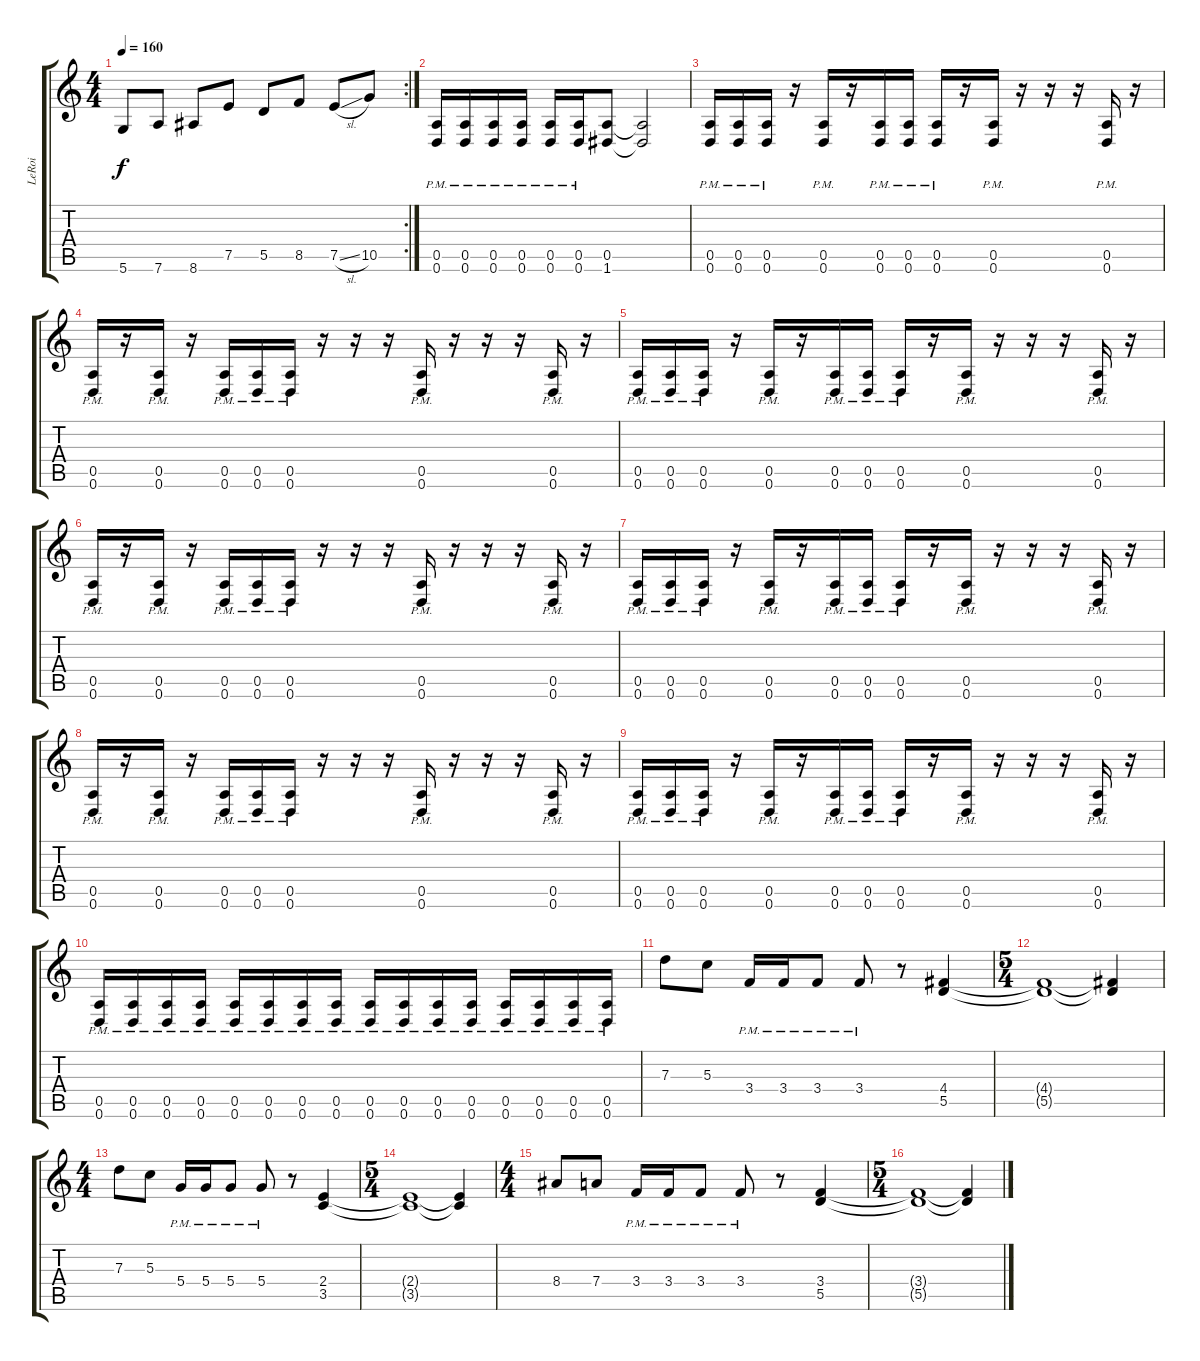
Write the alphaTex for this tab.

\track ("LeRoi" "LeRoi") {instrument distortionguitar}
\staff {score tabs}
\tuning (E4 B3 G3 D3 A2 D2) {hide}
\rc 2
\ts (4 4)
\tempo 160
\clef g2
\ks c
5.6.8{dy f} 7.6.8 8.6.8 7.5.8 5.5.8 8.5.8 7.5{sl}.8 10.5.8 |
(0.5{pm} 0.6{pm}).16 (0.5{pm} 0.6{pm}).16 (0.5{pm} 0.6{pm}).16 (0.5{pm} 0.6{pm}).16 (0.5{pm} 0.6{pm}).16 (0.5{pm} 0.6{pm}).16 (0.5 1.6).8 (0.5{t} 1.6{t}).2 |
(0.5{pm} 0.6{pm}).16 (0.5{pm} 0.6{pm}).16 (0.5{pm} 0.6{pm}).16 r.16 (0.5{pm} 0.6{pm}).16 r.16 (0.5{pm} 0.6{pm}).16 (0.5{pm} 0.6{pm}).16 (0.5{pm} 0.6{pm}).16 r.16 (0.5{pm} 0.6{pm}).16 r.16 r.16 r.16 (0.5{pm} 0.6{pm}).16 r.16 |
(0.5{pm} 0.6{pm}).16 r.16 (0.5{pm} 0.6{pm}).16 r.16 (0.5{pm} 0.6{pm}).16 (0.5{pm} 0.6{pm}).16 (0.5{pm} 0.6{pm}).16 r.16 r.16 r.16 (0.5{pm} 0.6{pm}).16 r.16 r.16 r.16 (0.5{pm} 0.6{pm}).16 r.16 |
(0.5{pm} 0.6{pm}).16 (0.5{pm} 0.6{pm}).16 (0.5{pm} 0.6{pm}).16 r.16 (0.5{pm} 0.6{pm}).16 r.16 (0.5{pm} 0.6{pm}).16 (0.5{pm} 0.6{pm}).16 (0.5{pm} 0.6{pm}).16 r.16 (0.5{pm} 0.6{pm}).16 r.16 r.16 r.16 (0.5{pm} 0.6{pm}).16 r.16 |
(0.5{pm} 0.6{pm}).16 r.16 (0.5{pm} 0.6{pm}).16 r.16 (0.5{pm} 0.6{pm}).16 (0.5{pm} 0.6{pm}).16 (0.5{pm} 0.6{pm}).16 r.16 r.16 r.16 (0.5{pm} 0.6{pm}).16 r.16 r.16 r.16 (0.5{pm} 0.6{pm}).16 r.16 |
(0.5{pm} 0.6{pm}).16 (0.5{pm} 0.6{pm}).16 (0.5{pm} 0.6{pm}).16 r.16 (0.5{pm} 0.6{pm}).16 r.16 (0.5{pm} 0.6{pm}).16 (0.5{pm} 0.6{pm}).16 (0.5{pm} 0.6{pm}).16 r.16 (0.5{pm} 0.6{pm}).16 r.16 r.16 r.16 (0.5{pm} 0.6{pm}).16 r.16 |
(0.5{pm} 0.6{pm}).16 r.16 (0.5{pm} 0.6{pm}).16 r.16 (0.5{pm} 0.6{pm}).16 (0.5{pm} 0.6{pm}).16 (0.5{pm} 0.6{pm}).16 r.16 r.16 r.16 (0.5{pm} 0.6{pm}).16 r.16 r.16 r.16 (0.5{pm} 0.6{pm}).16 r.16 |
(0.5{pm} 0.6{pm}).16 (0.5{pm} 0.6{pm}).16 (0.5{pm} 0.6{pm}).16 r.16 (0.5{pm} 0.6{pm}).16 r.16 (0.5{pm} 0.6{pm}).16 (0.5{pm} 0.6{pm}).16 (0.5{pm} 0.6{pm}).16 r.16 (0.5{pm} 0.6{pm}).16 r.16 r.16 r.16 (0.5{pm} 0.6{pm}).16 r.16 |
(0.5{pm} 0.6{pm}).16 (0.5{pm} 0.6{pm}).16 (0.5{pm} 0.6{pm}).16 (0.5{pm} 0.6{pm}).16 (0.5{pm} 0.6{pm}).16 (0.5{pm} 0.6{pm}).16 (0.5{pm} 0.6{pm}).16 (0.5{pm} 0.6{pm}).16 (0.5{pm} 0.6{pm}).16 (0.5{pm} 0.6{pm}).16 (0.5{pm} 0.6{pm}).16 (0.5{pm} 0.6{pm}).16 (0.5{pm} 0.6{pm}).16 (0.5{pm} 0.6{pm}).16 (0.5{pm} 0.6{pm}).16 (0.5{pm} 0.6{pm}).16 |
7.3.8 5.3.8 3.4{pm}.16 3.4{pm}.16 3.4{pm}.8 3.4{pm}.8 r.8 (4.4 5.5).4 |
\ts (5 4)
(4.4{t} 5.5{t}).1 (4.4{t} 5.5{t}).4 |
\ts (4 4)
7.3.8 5.3.8 5.4{pm}.16 5.4{pm}.16 5.4{pm}.8 5.4{pm}.8 r.8 (2.4 3.5).4 |
\ts (5 4)
(2.4{t} 3.5{t}).1 (2.4{t} 3.5{t}).4 |
\ts (4 4)
8.4.8 7.4.8 3.4{pm}.16 3.4{pm}.16 3.4{pm}.8 3.4{pm}.8 r.8 (3.4 5.5).4 |
\ts (5 4)
(3.4{t} 5.5{t}).1 (3.4{t} 5.5{t}).4
